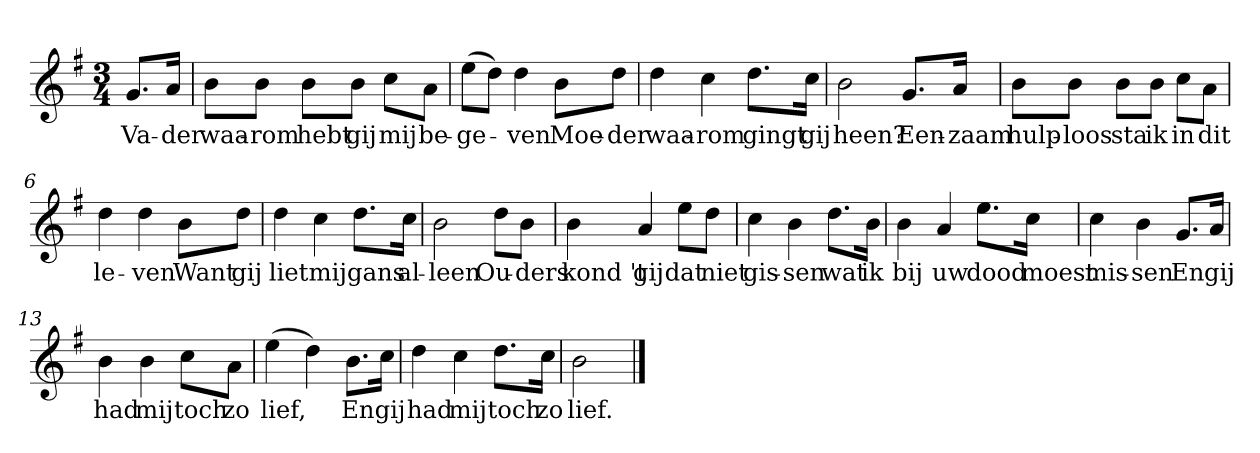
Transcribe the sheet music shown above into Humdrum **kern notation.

**kern	**text
*part1	*part1
*staff1	*staff1
*clefG2	*
*k[f#]	*
*G:	*
*M3/4	*
*MM120	*
=	=
8.g/L	Va-
16a/Jk	-der
=1	=1
8b\L	waa-
8b\J	-rom
8b\L	hebt
8b\J	gij
8cc\L	mij
8a\J	be-
=2	=2
(8ee\L	-ge-
8dd\J)	.
4dd	-ven
8b\L	Moe-
8dd\J	-der
=3	=3
4dd	waa-
4cc	-rom
8.dd\L	gingt
16cc\Jk	gij
=4	=4
2b	heen?
8.g/L	Een-
16a/Jk	-zaam
=5	=5
8b\L	hulp-
8b\J	-loos
8b\L	sta
8b\J	ik
8cc\L	in
8a\J	dit
=6	=6
4dd	le-
4dd	-ven
8b\L	Want
8dd\J	gij
=7	=7
4dd	liet
4cc	mij
8.dd\L	gans
16cc\Jk	al-
=8	=8
2b	-leen
8dd\L	Ou-
8b\J	-ders
=9	=9
4b	kond 't
4a	gij
8ee\L	dat
8dd\J	niet
=10	=10
4cc	gis-
4b	-sen
8.dd\L	wat
16b\Jk	ik
=11	=11
4b	bij
4a	uw
8.ee\L	dood
16cc\Jk	moest
=12	=12
4cc	mis-
4b	-sen
8.g/L	En
16a/Jk	gij
=13	=13
4b	had
4b	mij
8cc\L	toch
8a\J	zo
=14	=14
(4ee	lief,
4dd)	.
8.b\L	En
16cc\Jk	gij
=15	=15
4dd	had
4cc	mij
8.dd\L	toch
16cc\Jk	zo
=16	=16
2b	lief.
==	==
*-	*-
